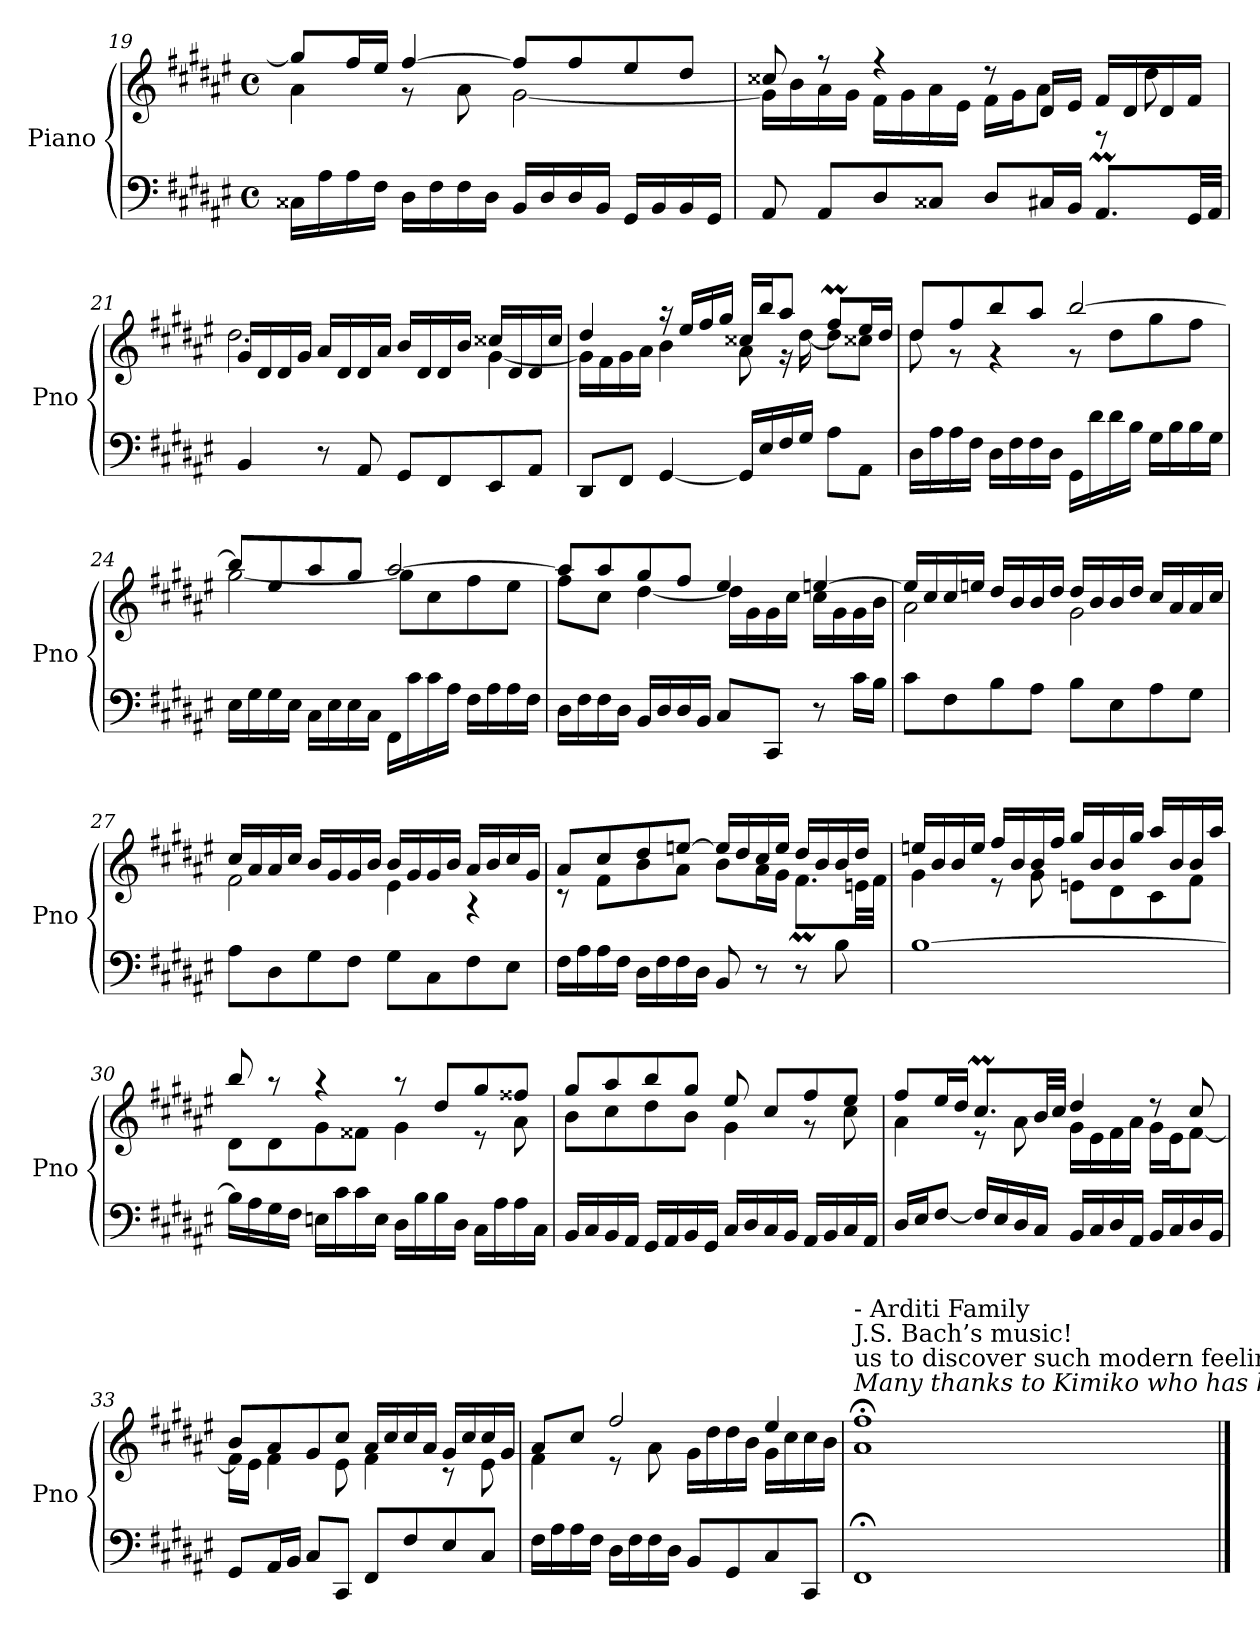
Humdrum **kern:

**kern	**kern
*part1	*part1
*staff2	*staff1
*I"Piano	*
*I'Pno	*
!!LO:PB:g=z
*clefF4	*clefG2
*k[f#c#g#d#a#e#]	*k[f#c#g#d#a#e#]
*M4/4	*M4/4
*met(c)	*met(c)
=19	=19
*	*^
16C##X\LL	8gg#/L]	4a#\
16A#\	.	.
16A#\	16ff#/L	.
16F#\JJ	16ee#/JJ	.
16D#\LL	[4ff#/	8r
16F#\	.	.
16F#\	.	8a#\
16D#\JJ	.	.
16BB/LL	8ff#/L]	[2g#\
16D#/	.	.
16D#/	8ff#/	.
16BB/JJ	.	.
16GG#/LL	8ee#/	.
16BB/	.	.
16BB/	8dd#/J	.
16GG#/JJ	.	.
=20	=20	=20
8AA#/	8cc##X/	16g#\LL]
.	.	16b\
8AA#/L	8r	16a#\
.	.	16g#\JJ
8D#/	4r	16f#\LL
.	.	16g#\
8C##X/J	.	16a#\
.	.	16e#\JJ
8D#/L	8r	16f#\LL
.	.	16g#\J
16C#X/L	16d#/LL	8a#\J
16BB/JJ	16e#/JJ	.
8.AA#m/L	16f#/LL	8r
.	16d#/	.
.	16d#/	8dd#\
32GG#/LL	16f#/JJ	.
32AA#/JJJ	.	.
!!LO:LB:g=z	!!
=21	=21	=21
4BB/	16g#/LL	2.dd#\
.	16d#/	.
.	16d#/	.
.	16g#/JJ	.
8r	16a#/LL	.
.	16d#/	.
8AA#/	16d#/	.
.	16a#/JJ	.
8GG#/L	16b/LL	.
.	16d#/	.
8FF#/	16d#/	.
.	16b/JJ	.
8EE#/	16cc##X/LL	[4g#\
.	16d#/	.
8AA#/J	16d#/	.
.	16cc##/JJ	.
=22	=22	=22
8DD#/L	4dd#/	16g#\LL]
.	.	16f#\
8FF#/J	.	16g#\
.	.	16a#\JJ
[4GG#/	16r	4b\
.	16ee#/LL	.
.	16ff#/	.
.	16gg#/JJ	.
16GG#/LL]	16cc##X/LL	8a#\
16E#/	16bb/J	.
16F#/	8aa#/J	16r
16G#/JJ	.	[16dd#\
8A#\L	8ff#M/L	8dd#\L]
8AA#\J	16ee#/L	8cc##X\J
.	16dd#/JJ	.
!!LO:LB:g=z	!!
=23	=23	=23
16D#\LL	8dd#/L	8dd#\
16A#\	.	.
16A#\	8ff#/	8r
16F#\JJ	.	.
16D#\LL	8bb/	4r
16F#\	.	.
16F#\	8aa#/J	.
16D#\JJ	.	.
16GG#\LL	[2bb/	8r
16d#\	.	.
16d#\	.	8dd#\L
16B\JJ	.	.
16G#\LL	.	8gg#\
16B\	.	.
16B\	.	8ff#\J
16G#\JJ	.	.
=24	=24	=24
16E#\LL	8bb/L]	[2gg#\
16G#\	.	.
16G#\	8ee#/	.
16E#\JJ	.	.
16C#\LL	8aa#/	.
16E#\	.	.
16E#\	8gg#/J	.
16C#\JJ	.	.
16FF#\LL	[2aa#/	8gg#\L]
16c#\	.	.
16c#\	.	8cc#\
16A#\JJ	.	.
16F#\LL	.	8ff#\
16A#\	.	.
16A#\	.	8ee#\J
16F#\JJ	.	.
!!LO:LB:g=z	!!
=25	=25	=25
16D#\LL	8aa#/L]	8ff#\L
16F#\	.	.
16F#\	8aa#/	8cc#\J
16D#\JJ	.	.
16BB/LL	8gg#/	[4dd#\
16D#/	.	.
16D#/	8ff#/J	.
16BB/JJ	.	.
8C#/L	4ee#/	16dd#\LL]
.	.	16g#\
8CC#/J	.	16g#\
.	.	16cc#\JJ
8r	[4een/	16cc#\LL
.	.	16g#\
16c#\LL	.	16g#\
16B\JJ	.	16b\JJ
=26	=26	=26
8c#\L	16ee/LL]	2a#\
.	16cc#/	.
8F#\	16cc#/	.
.	16een/JJ	.
8B\	16dd#/LL	.
.	16b/	.
8A#\J	16b/	.
.	16dd#/JJ	.
8B\L	16dd#/LL	2g#\
.	16b/	.
8E#\	16b/	.
.	16dd#/JJ	.
8A#\	16cc#/LL	.
.	16a#/	.
8G#\J	16a#/	.
.	16cc#/JJ	.
!!LO:PB:g=z	!!
=27	=27	=27
8A#\L	16cc#/LL	2f#\
.	16a#/	.
8D#\	16a#/	.
.	16cc#/JJ	.
8G#\	16b/LL	.
.	16g#/	.
8F#\J	16g#/	.
.	16b/JJ	.
8G#\L	16b/LL	4e#\
.	16g#/	.
8C#\	16g#/	.
.	16b/JJ	.
8F#\	16a#/LL	4r
.	16b/	.
8E#\J	16cc#/	.
.	16g#/JJ	.
=28	=28	=28
16F#\LL	8a#/L	8r
16A#\	.	.
16A#\	8cc#/	8f#\L
16F#\JJ	.	.
16D#\LL	8dd#/	8b\
16F#\	.	.
16F#\	[8een/J	8a#\J
16D#\JJ	.	.
8BB/	16ee/LL]	8b\L
.	16dd#/	.
8r	16cc#/	16a#\L
.	16ee/JJ	16g#\JJ
8r	16dd#/LL	8.f#M\L
.	16b/	.
8B\	16b/	.
.	16dd#/JJ	32en\LL
.	.	32f#\JJJ
!!LO:LB:g=z	!!
=29	=29	=29
[1B	16een/LL	4g#\
.	16b/	.
.	16b/	.
.	16ee/JJ	.
.	16ff#/LL	8r
.	16b/	.
.	16b/	8g#\
.	16ff#/JJ	.
.	16gg#/LL	8en\L
.	16b/	.
.	16b/	8d#\
.	16gg#/JJ	.
.	16aa#/LL	8c#\
.	16b/	.
.	16b/	8f#\J
.	16aa#/JJ	.
=30	=30	=30
16B\LL]	8bb/	8d#\L
16A#\	.	.
16G#\	8r	8d#\
16F#\JJ	.	.
16En\LL	4r	8g#\
16c#\	.	.
16c#\	.	8f##X\J
16E\JJ	.	.
16D#\LL	8r	4g#\
16B\	.	.
16B\	8dd#/L	.
16D#\JJ	.	.
16C#\LL	8gg#/	8r
16A#\	.	.
16A#\	8ff##X/J	8a#\
16C#\JJ	.	.
!!LO:LB:g=z	!!
=31	=31	=31
16BB/LL	8gg#/L	8b\L
16C#/	.	.
16BB/	8aa#/	8cc#\
16AA#/JJ	.	.
16GG#/LL	8bb/	8dd#\
16AA#/	.	.
16BB/	8gg#/J	8b\J
16GG#/JJ	.	.
16C#/LL	8ee#/	4g#\
16D#/	.	.
16C#/	8cc#/L	.
16BB/JJ	.	.
16AA#/LL	8ff#/	8r
16BB/	.	.
16C#/	8ee#/J	8cc#\
16AA#/JJ	.	.
=32	=32	=32
16D#/LL	8ff#/L	4a#\
16E#/J	.	.
[8F#/J	16ee#/L	.
.	16dd#/JJ	.
16F#/LL]	8.cc#M/L	8r
16E#/	.	.
16D#/	.	8a#\
16C#/JJ	32b/LL	.
.	32cc#/JJJ	.
16BB/LL	4dd#/	16g#\LL
16C#/	.	16e#\
16D#/	.	16f#\
16AA#/JJ	.	16a#\JJ
16BB/LL	8r	16g#\LL
16C#/	.	16e#\J
16D#/	8cc#/	[8f#\J
16BB/JJ	.	.
!!LO:LB:g=z	!!
=33	=33	=33
8GG#/L	8b/L	16f#\LL]
.	.	16e#\JJ
16AA#/L	8a#/	4f#\
16BB/JJ	.	.
8C#/L	8g#/	.
8CC#/J	8cc#/J	8e#\
8FF#/L	16a#/LL	4f#\
.	16cc#/	.
8F#/	16cc#/	.
.	16a#/JJ	.
8E#/	16g#/LL	8r
.	16cc#/	.
8C#/J	16cc#/	8e#\
.	16g#/JJ	.
=34	=34	=34
16F#\LL	8a#/L	4f#\
16A#\	.	.
16A#\	8cc#/J	.
16F#\JJ	.	.
16D#\LL	2ff#/	8r
16F#\	.	.
16F#\	.	8a#\
16D#\JJ	.	.
8BB/L	.	16g#\LL
.	.	16dd#\
8GG#/	.	16dd#\
.	.	16b\JJ
8C#/	4ee#/	16g#\LL
.	.	16cc#\
8CC#/J	.	16cc#\
.	.	16b\JJ
=35	=35	=35
!	!LO:TX:a:i:t=Many thanks to Kimiko who has helped	!
!	!LO:TX:a:t=us to discover such modern feelings in	!
!	!LO:TX:a:t=J.S. Bach’s music!	!
!	!LO:TX:a:t=- Arditi Family	!
1FF#;	1ff#;<	1a#
*	*v	*v
==	==
*-	*-
